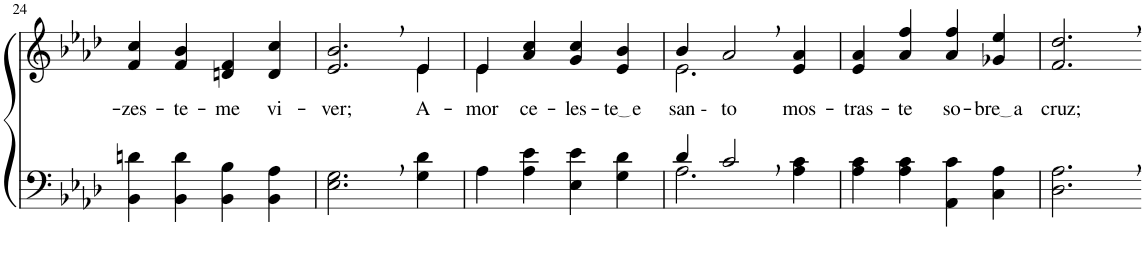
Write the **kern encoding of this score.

**kern	**kern	**text
*part2	*part1	*part1
*staff2	*staff1	*staff1
*I"Parte III e IV	*I"Parte I e II	*
!!LO:PB:g=z
*clefF4	*clefG2	*
*Trd2c3	*Trd2c3	*
*k[b-e-a-d-]	*k[b-e-a-d-]	*
*M2/2	*M2/2	*
=24	=24	=24
!	!	!LO:LY:b
4BB-\ 4dn\	4f/ 4cc/	-zes-
!	!	!LO:LY:b
4BB-\ 4d\	4f/ 4b-/	-te-
!	!	!LO:LY:b
4BB-\ 4B-\	4dn/ 4f/	-me
!	!	!LO:LY:b
4BB-\ 4A-\	4d/ 4cc/	vi-
=25	=25	=25
!	!	!LO:LY:b
*	*^	*
2.E-\, 2.G\,	2.e-/, 2.b-/,	2.ryy	-ver;
!	!	!	!LO:LY:b
4G\ 4d-\	4e-/	4e-\	-A-
=26	=26	=26	=26
!	!	!	!LO:LY:b
4A-\	4e-/	4e-\	-mor
!	!	!	!LO:LY:b
4A-\ 4e-\	4a-/ 4cc/	2.ryy	ce-
!	!	!	!LO:LY:b
4E-\ 4e-\	4g/ 4cc/	.	-les-
!	!	!	!LO:LY:b
4G\ 4d-\	4e-/ 4b-/	.	te e
=27	=27	=27	=27
*^	*	*	*
!	!	!	!	!LO:LY:b
4d-/	2.A-\	4b-/	2.e-\	san -
!	!	!	!	!LO:LY:b
2c,/	.	2a-,/	.	to
!	!	!	!	!LO:LY:b
4ryy	4A-\ 4c\	4e-/ 4a-/	4ryy	mos-
=28	=28	=28	=28	=28
!	!	!	!	!LO:LY:b
*v	*v	*	*	*
*	*v	*v	*
4A-\ 4c\	4e-/ 4a-/	-tras-
!	!	!LO:LY:b
4A-\ 4c\	4a-/ 4ff/	-te
!	!	!LO:LY:b
4AA-\ 4c\	4a-/ 4ff/	so-
!	!	!LO:LY:b
4C\ 4A-\	4g-X/ 4ee-/	bre a
=29	=29	=29
!	!	!LO:LY:b
2.D-\, 2.A-\,	2.f/, 2.dd-/,	cruz;
=-	=-	=-
*-	*-	*-
